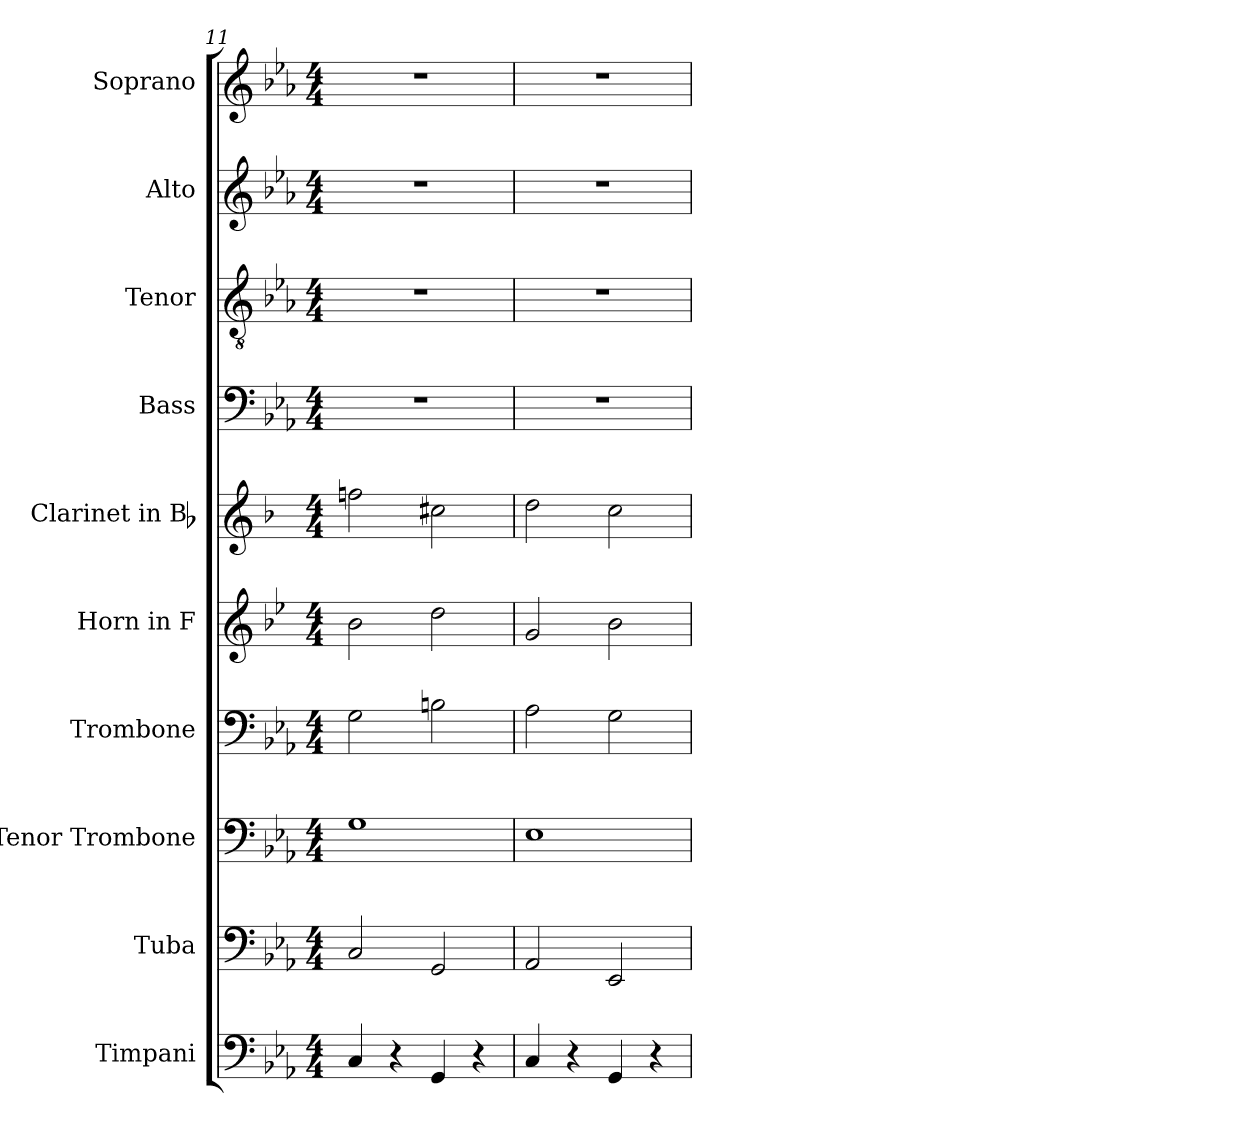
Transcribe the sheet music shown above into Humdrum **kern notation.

**kern	**kern	**kern	**kern	**kern	**kern	**kern	**kern	**kern	**kern
*part10	*part9	*part8	*part7	*part6	*part5	*part4	*part3	*part2	*part1
*staff10	*staff9	*staff8	*staff7	*staff6	*staff5	*staff4	*staff3	*staff2	*staff1
*I"Timpani	*I"Tuba	*I"Tenor Trombone	*I"Trombone	*I"Horn in F	*I"Clarinet in Bb	*I"Bass	*I"Tenor	*I"Alto	*I"Soprano
*I'Timp.	*I'Tba.	*I'Ten. Tbn.	*I'Tbn.	*I'Hn.	*I'Cl.	*I'B.	*I'T.	*I'A.	*I'S.
!!LO:PB:g=z
*clefF4	*clefF4	*clefF4	*clefF4	*clefG2	*clefG2	*clefF4	*clefGv2	*clefG2	*clefG2
*	*	*	*	*ITrd4c7	*ITrd1c2	*	*ITrd7c12	*	*
*k[b-e-a-]	*k[b-e-a-]	*k[b-e-a-]	*k[b-e-a-]	*k[b-e-a-]	*k[b-e-a-]	*k[b-e-a-]	*k[b-e-a-]	*k[b-e-a-]	*k[b-e-a-]
*c:	*c:	*c:	*c:	*c:	*c:	*c:	*c:	*c:	*c:
*M4/4	*M4/4	*M4/4	*M4/4	*M4/4	*M4/4	*M4/4	*M4/4	*M4/4	*M4/4
=11	=11	=11	=11	=11	=11	=11	=11	=11	=11
4Ci/	2Ci/	1Gi	2Gi\	2e-i\	2ee-Xi\	1r	1r	1r	1r
4r	.	.	.	.	.	.	.	.	.
4GGi/	2GGi/	.	2Bni\	2gi\	2bni\	.	.	.	.
4r	.	.	.	.	.	.	.	.	.
=12	=12	=12	=12	=12	=12	=12	=12	=12	=12
4Ci/	2AA-i/	1E-i	2A-i\	2ci/	2cci\	1r	1r	1r	1r
4r	.	.	.	.	.	.	.	.	.
4GGi/	2EE-i/	.	2Gi\	2e-i\	2b-i\	.	.	.	.
4r	.	.	.	.	.	.	.	.	.
=	=	=	=	=	=	=	=	=	=
*-	*-	*-	*-	*-	*-	*-	*-	*-	*-
